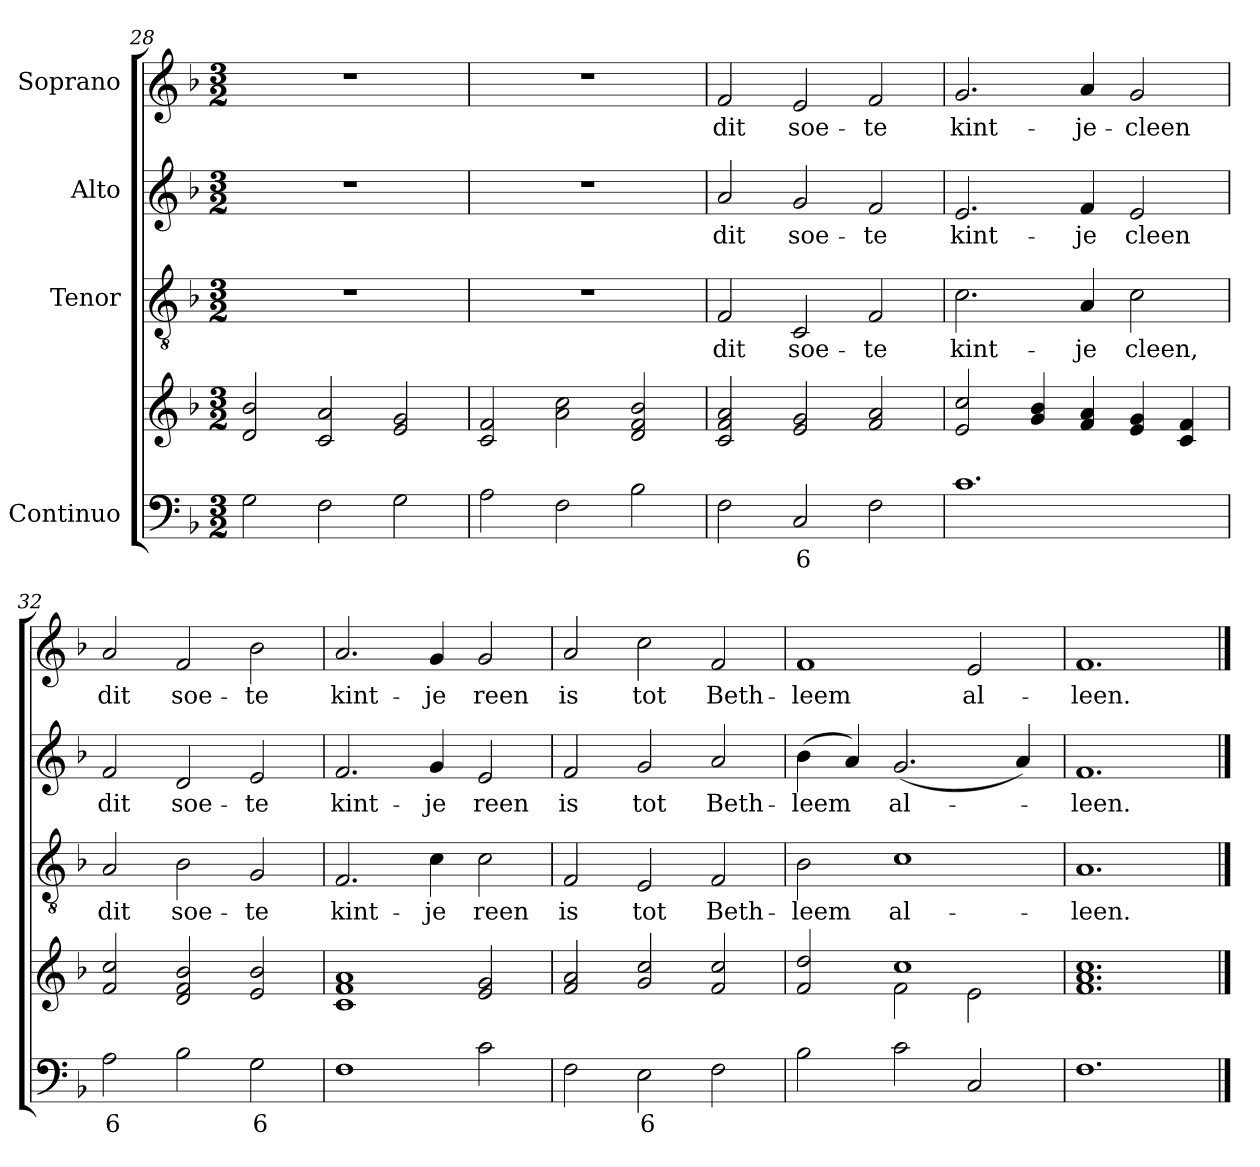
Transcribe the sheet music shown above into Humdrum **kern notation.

**kern	**text	**kern	**kern	**text	**kern	**text	**kern	**text
*part4	*part4	*part4	*part3	*part3	*part2	*part2	*part1	*part1
*staff5	*staff5	*staff4	*staff3	*staff3	*staff2	*staff2	*staff1	*staff1
*I"Continuo	*	*	*I"Tenor	*	*I"Alto	*	*I"Soprano	*
*clefF4	*	*clefG2	*clefGv2	*	*clefG2	*	*clefG2	*
*k[b-]	*	*k[b-]	*k[b-]	*	*k[b-]	*	*k[b-]	*
*F:	*	*F:	*F:	*	*F:	*	*F:	*
*M3/2	*	*M3/2	*M3/2	*	*M3/2	*	*M3/2	*
=28	=28	=28	=28	=28	=28	=28	=28	=28
2G\	.	2d/ 2b-/	1.r	.	1.r	.	1.r	.
2F\	.	2c/ 2a/	.	.	.	.	.	.
2G\	.	2e/ 2g/	.	.	.	.	.	.
=29	=29	=29	=29	=29	=29	=29	=29	=29
2A\	.	2c/ 2f/	1.r	.	1.r	.	1.r	.
2F\	.	2a\ 2cc\	.	.	.	.	.	.
2B-\	.	2d/ 2f/ 2b-/	.	.	.	.	.	.
=30	=30	=30	=30	=30	=30	=30	=30	=30
2F\	.	2c/ 2f/ 2a/	2F/	dit	2a/	dit	2f/	dit
2C/	6	2e/ 2g/	2C/	soe-	2g/	soe-	2e/	soe-
2F\	.	2f/ 2a/	2F/	-te	2f/	-te	2f/	-te
=31	=31	=31	=31	=31	=31	=31	=31	=31
1.c	.	2e/ 2cc/	2.c\	kint-	2.e/	kint-	2.g/	kint-
.	.	4g/ 4b-/	.	.	.	.	.	.
.	.	4f/ 4a/	4A/	-je	4f/	-je	4a/	-je-
.	.	4e/ 4g/	2c\	cleen,	2e/	cleen	2g/	-cleen
.	.	4c/ 4f/	.	.	.	.	.	.
=32	=32	=32	=32	=32	=32	=32	=32	=32
2A\	6	2f/ 2cc/	2A/	dit	2f/	dit	2a/	dit
2B-\	.	2d/ 2f/ 2b-/	2B-\	soe-	2d/	soe-	2f/	soe-
2G\	6	2e/ 2b-/	2G/	-te	2e/	-te	2b-\	-te
!!LO:LB:g=z
=33	=33	=33	=33	=33	=33	=33	=33	=33
1F	.	1c 1f 1a	2.F/	kint-	2.f/	kint-	2.a/	kint-
.	.	.	4c\	-je	4g/	-je	4g/	-je
2c\	.	2e/ 2g/	2c\	reen	2e/	reen	2g/	reen
=34	=34	=34	=34	=34	=34	=34	=34	=34
2F\	.	2f/ 2a/	2F/	is	2f/	is	2a/	is
2E\	6	2g/ 2cc/	2E/	tot	2g/	tot	2cc\	tot
2F\	.	2f/ 2cc/	2F/	Beth-	2a/	Beth-	2f/	Beth-
=35	=35	=35	=35	=35	=35	=35	=35	=35
*	*	*^	*	*	*	*	*	*
2B-\	.	2f/ 2dd/	2ryy	2B-\	-leem	(4b-\	-leem	1f	-leem
.	.	.	.	.	.	4a/)	.	.	.
2c\	.	1cc	2f\	1c	al-	(2.g/	al-	.	.
2C/	.	.	2e\	.	.	.	.	2e/	al-
.	.	.	.	.	.	4a/)	.	.	.
*	*	*v	*v	*	*	*	*	*	*
=36	=36	=36	=36	=36	=36	=36	=36	=36
1.F	.	1.f 1.a 1.cc	1.A	-leen.	1.f	-leen.	1.f	-leen.
==	==	==	==	==	==	==	==	==
*-	*-	*-	*-	*-	*-	*-	*-	*-
